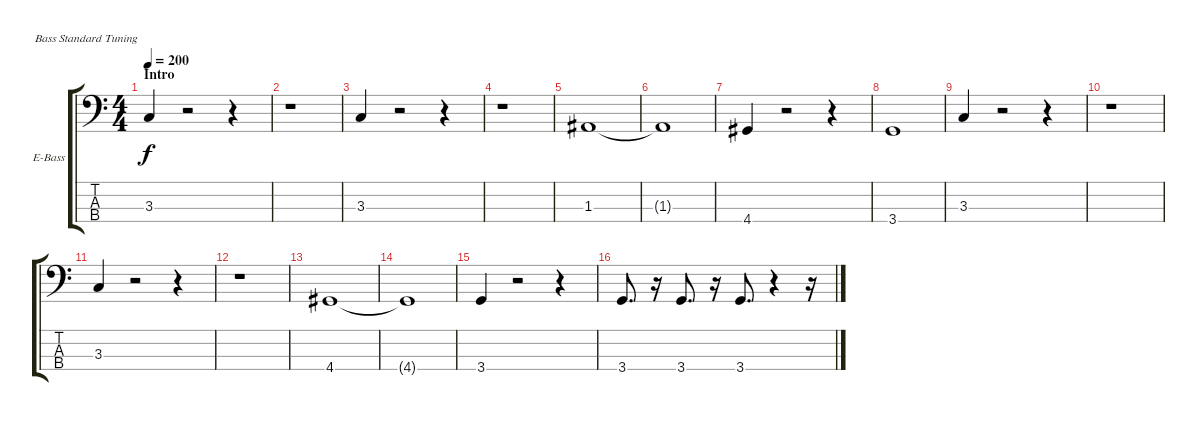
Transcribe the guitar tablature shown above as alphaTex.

\bracketExtendMode groupsimilarinstruments
\firstSystemTrackNameOrientation horizontal
\otherSystemsTrackNameOrientation horizontal
\track ("Bass" "E-Bass") {instrument electricbassfinger}
\staff {score tabs}
\tuning (G2 D2 A1 E1)
\ts (4 4)
\section ("" "Intro")
\tempo 200
\clef f4
\ks aminor
3.3.4{dy f instrument electricbassfinger} r.2 r.4 |
r.1 |
3.3.4 r.2 r.4 |
r.1 |
1.3.1 |
1.3{t}.1 |
4.4.4 r.2 r.4 |
3.4.1 |
3.3.4 r.2 r.4 |
r.1 |
3.3.4 r.2 r.4 |
r.1 |
4.4.1 |
4.4{t}.1 |
3.4.4 r.2 r.4 |
3.4.8{d} r.16 3.4.8{d} r.16 3.4.8{d} r.4 r.16
